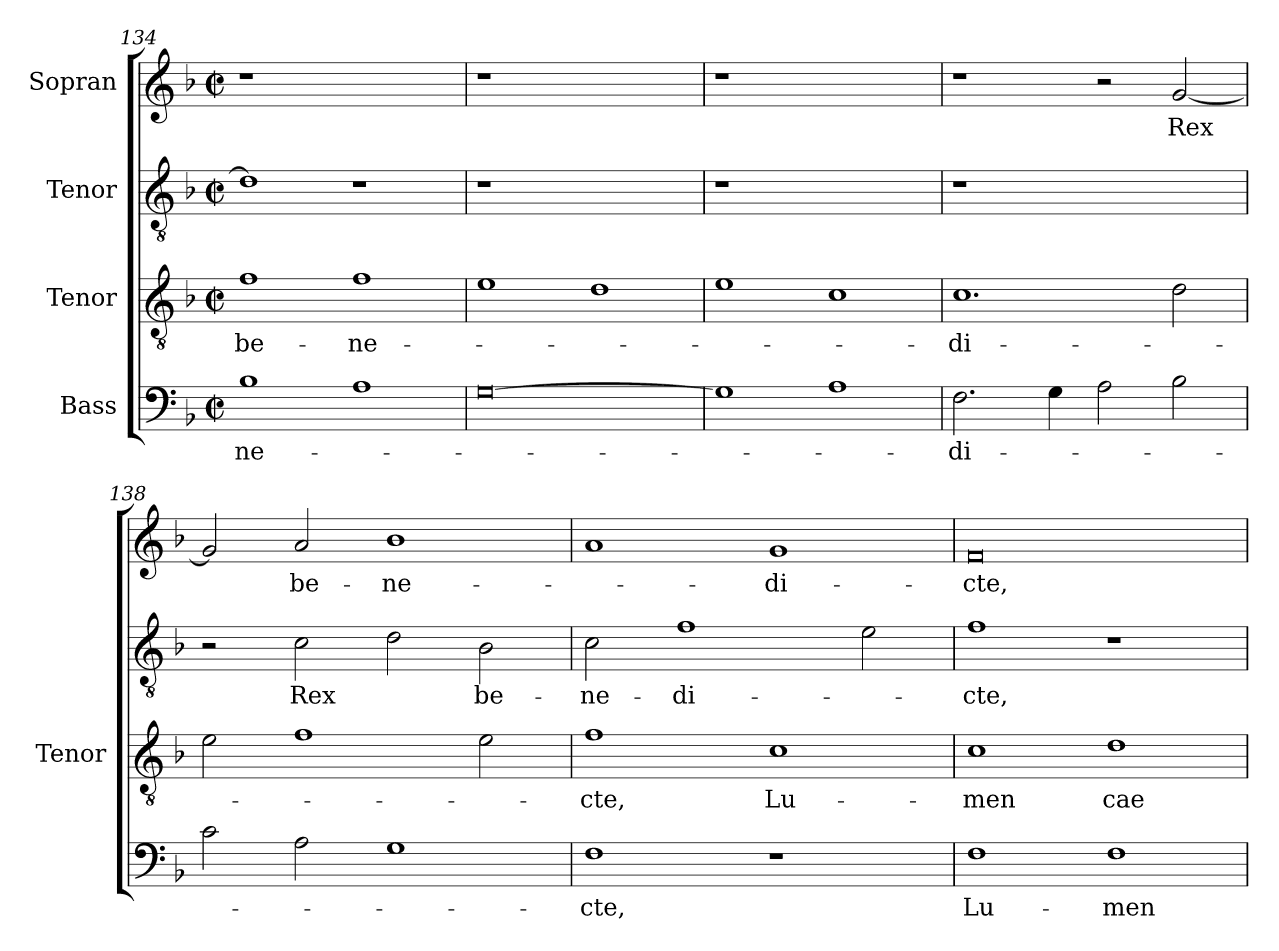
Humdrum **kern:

**kern	**text	**kern	**text	**kern	**text	**kern	**text
*part4	*part4	*part3	*part3	*part2	*part2	*part1	*part1
*staff4	*staff4	*staff3	*staff3	*staff2	*staff2	*staff1	*staff1
*I"Bass	*	*I"Tenor	*	*I"Tenor	*	*I"Sopran	*
*	*	*I'Tenor	*	*	*	*	*
*clefF4	*	*clefGv2	*	*clefGv2	*	*clefG2	*
*	*	*ITrd7c12	*	*ITrd7c12	*	*	*
*k[b-]	*	*k[b-]	*	*k[b-]	*	*k[b-]	*
*F:	*	*F:	*	*F:	*	*F:	*
*M2/2	*	*M2/2	*	*M2/2	*	*M2/2	*
*met(c|)	*	*met(c|)	*	*met(c|)	*	*met(c|)	*
=134	=134	=134	=134	=134	=134	=134	=134
!	!LO:LY:b:color=#000000	!	!	!	!	!	!
!	!	!	!LO:LY:b:color=#000000	!	!	!LO:N:vis=1	!
1B-i	-ne-	1Fi	be-	1Di]	.	1r	.
!	!	!	!LO:LY:b:color=#000000	!	!	!	!
1Ai	.	1Fi	-ne-	1r	.	1ryy	.
=135	=135	=135	=135	=135	=135	=135	=135
!	!	!	!	!LO:N:vis=1	!	!LO:N:vis=1	!
[>0Gi	.	1Ei	.	1r	.	1r	.
.	.	1Di	.	1ryy	.	1ryy	.
=136	=136	=136	=136	=136	=136	=136	=136
!	!	!	!	!LO:N:vis=1	!	!LO:N:vis=1	!
1Gi]	.	1Ei	.	1r	.	1r	.
1Ai	.	1Ci	.	1ryy	.	1ryy	.
=137	=137	=137	=137	=137	=137	=137	=137
!	!LO:LY:b:color=#000000	!	!	!	!	!	!
!	!	!	!LO:LY:b:color=#000000	!LO:N:vis=1	!	!	!
2.Fi\	-di-	1.Ci	-di-	1r	.	1r	.
4Gi\	.	.	.	.	.	.	.
2Ai\	.	.	.	1ryy	.	2r	.
!	!	!	!	!	!	!	!LO:LY:b:color=#000000
2B-i\	.	2Di\	.	.	.	[<2gi/	Rex
!!LO:PB:g=z
=138	=138	=138	=138	=138	=138	=138	=138
2ci\	.	2Ei\	.	2r	.	2gi/]	.
!	!	!	!	!	!LO:LY:b:color=#000000	!	!
!	!	!	!	!	!	!	!LO:LY:b:color=#000000
2Ai\	.	1Fi	.	2Ci\	Rex	2ai/	be-
!	!	!	!	!	!	!	!LO:LY:b:color=#000000
1Gi	.	.	.	2Di\	.	1b-i	-ne-
!	!	!	!	!	!LO:LY:b:color=#000000	!	!
.	.	2Ei\	.	2BB-i\	be-	.	.
=139	=139	=139	=139	=139	=139	=139	=139
!	!LO:LY:b:color=#000000	!	!	!	!	!	!
!	!	!	!LO:LY:b:color=#000000	!	!	!	!
!	!	!	!	!	!LO:LY:b:color=#000000	!	!
1Fi	-cte,	1Fi	-cte,	2Ci\	-ne-	1ai	.
!	!	!	!	!	!LO:LY:b:color=#000000	!	!
.	.	.	.	1Fi	-di-	.	.
!	!	!	!LO:LY:b:color=#000000	!	!	!	!
!	!	!	!	!	!	!	!LO:LY:b:color=#000000
1r	.	1Ci	Lu-	.	.	1gi	-di-
.	.	.	.	2Ei\	.	.	.
=140	=140	=140	=140	=140	=140	=140	=140
!	!LO:LY:b:color=#000000	!	!	!	!	!	!
!	!	!	!LO:LY:b:color=#000000	!	!	!	!
!	!	!	!	!	!LO:LY:b:color=#000000	!	!
!	!	!	!	!	!	!	!LO:LY:b:color=#000000
1Fi	Lu-	1Ci	-men	1Fi	-cte,	0fi	-cte,
!	!LO:LY:b:color=#000000	!	!	!	!	!	!
!	!	!	!LO:LY:b:color=#000000	!	!	!	!
1Fi	-men	1Di	cae-	1r	.	.	.
=	=	=	=	=	=	=	=
*-	*-	*-	*-	*-	*-	*-	*-
